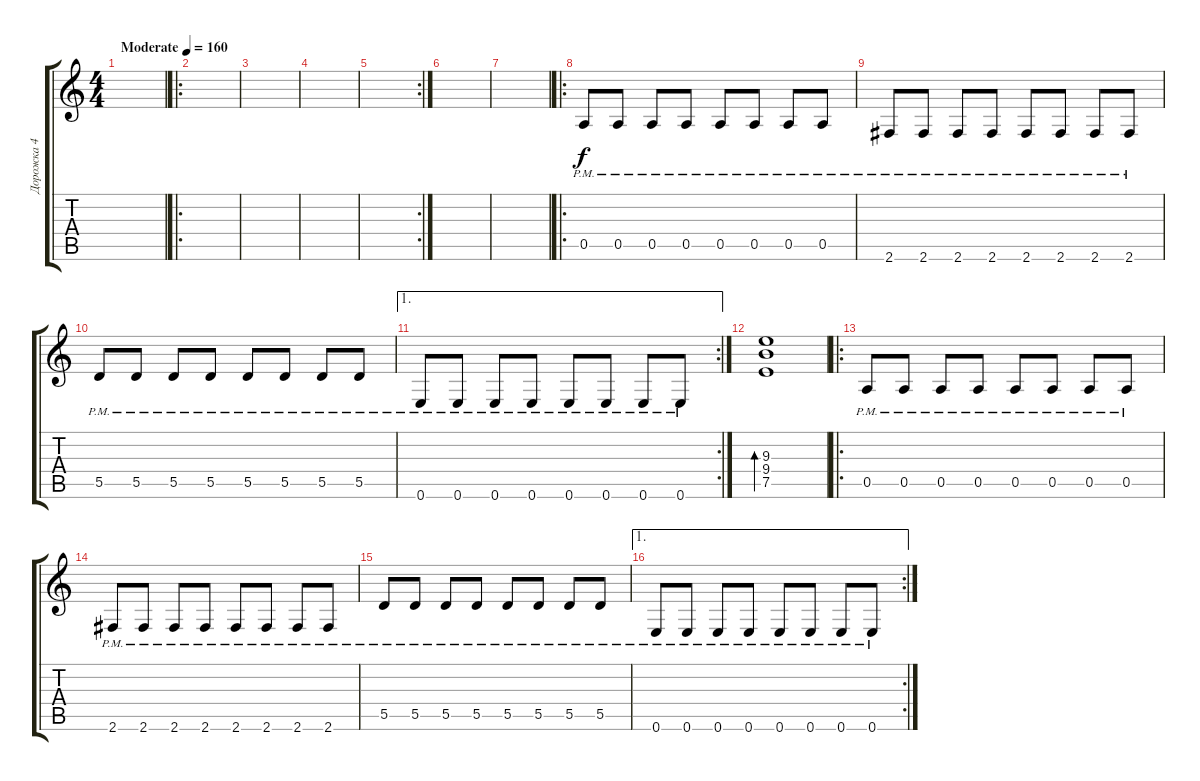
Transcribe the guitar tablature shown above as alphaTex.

\track ("Дорожка 4" "Дорожка 4") {instrument distortionguitar}
\staff {score tabs}
\tuning (E4 B3 G3 D3 A2 E2) {hide}
\ts (4 4)
\tempo (160 "Moderate")
\clef g2
\ks c
|
\ro
|
|
|
\rc 2
|
|
|
\ro
0.5{pm}.8 0.5{pm}.8 0.5{pm}.8 0.5{pm}.8 0.5{pm}.8 0.5{pm}.8 0.5{pm}.8 0.5{pm}.8 |
2.6{pm}.8 2.6{pm}.8 2.6{pm}.8 2.6{pm}.8 2.6{pm}.8 2.6{pm}.8 2.6{pm}.8 2.6{pm}.8 |
5.5{pm}.8 5.5{pm}.8 5.5{pm}.8 5.5{pm}.8 5.5{pm}.8 5.5{pm}.8 5.5{pm}.8 5.5{pm}.8 |
\ae 1
\rc 2
0.6{pm}.8 0.6{pm}.8 0.6{pm}.8 0.6{pm}.8 0.6{pm}.8 0.6{pm}.8 0.6{pm}.8 0.6{pm}.8 |
(9.3 9.4 7.5).1{bd 60} |
\ro
0.5{pm}.8 0.5{pm}.8 0.5{pm}.8 0.5{pm}.8 0.5{pm}.8 0.5{pm}.8 0.5{pm}.8 0.5{pm}.8 |
2.6{pm}.8 2.6{pm}.8 2.6{pm}.8 2.6{pm}.8 2.6{pm}.8 2.6{pm}.8 2.6{pm}.8 2.6{pm}.8 |
5.5{pm}.8 5.5{pm}.8 5.5{pm}.8 5.5{pm}.8 5.5{pm}.8 5.5{pm}.8 5.5{pm}.8 5.5{pm}.8 |
\ae 1
\rc 2
0.6{pm}.8 0.6{pm}.8 0.6{pm}.8 0.6{pm}.8 0.6{pm}.8 0.6{pm}.8 0.6{pm}.8 0.6{pm}.8
